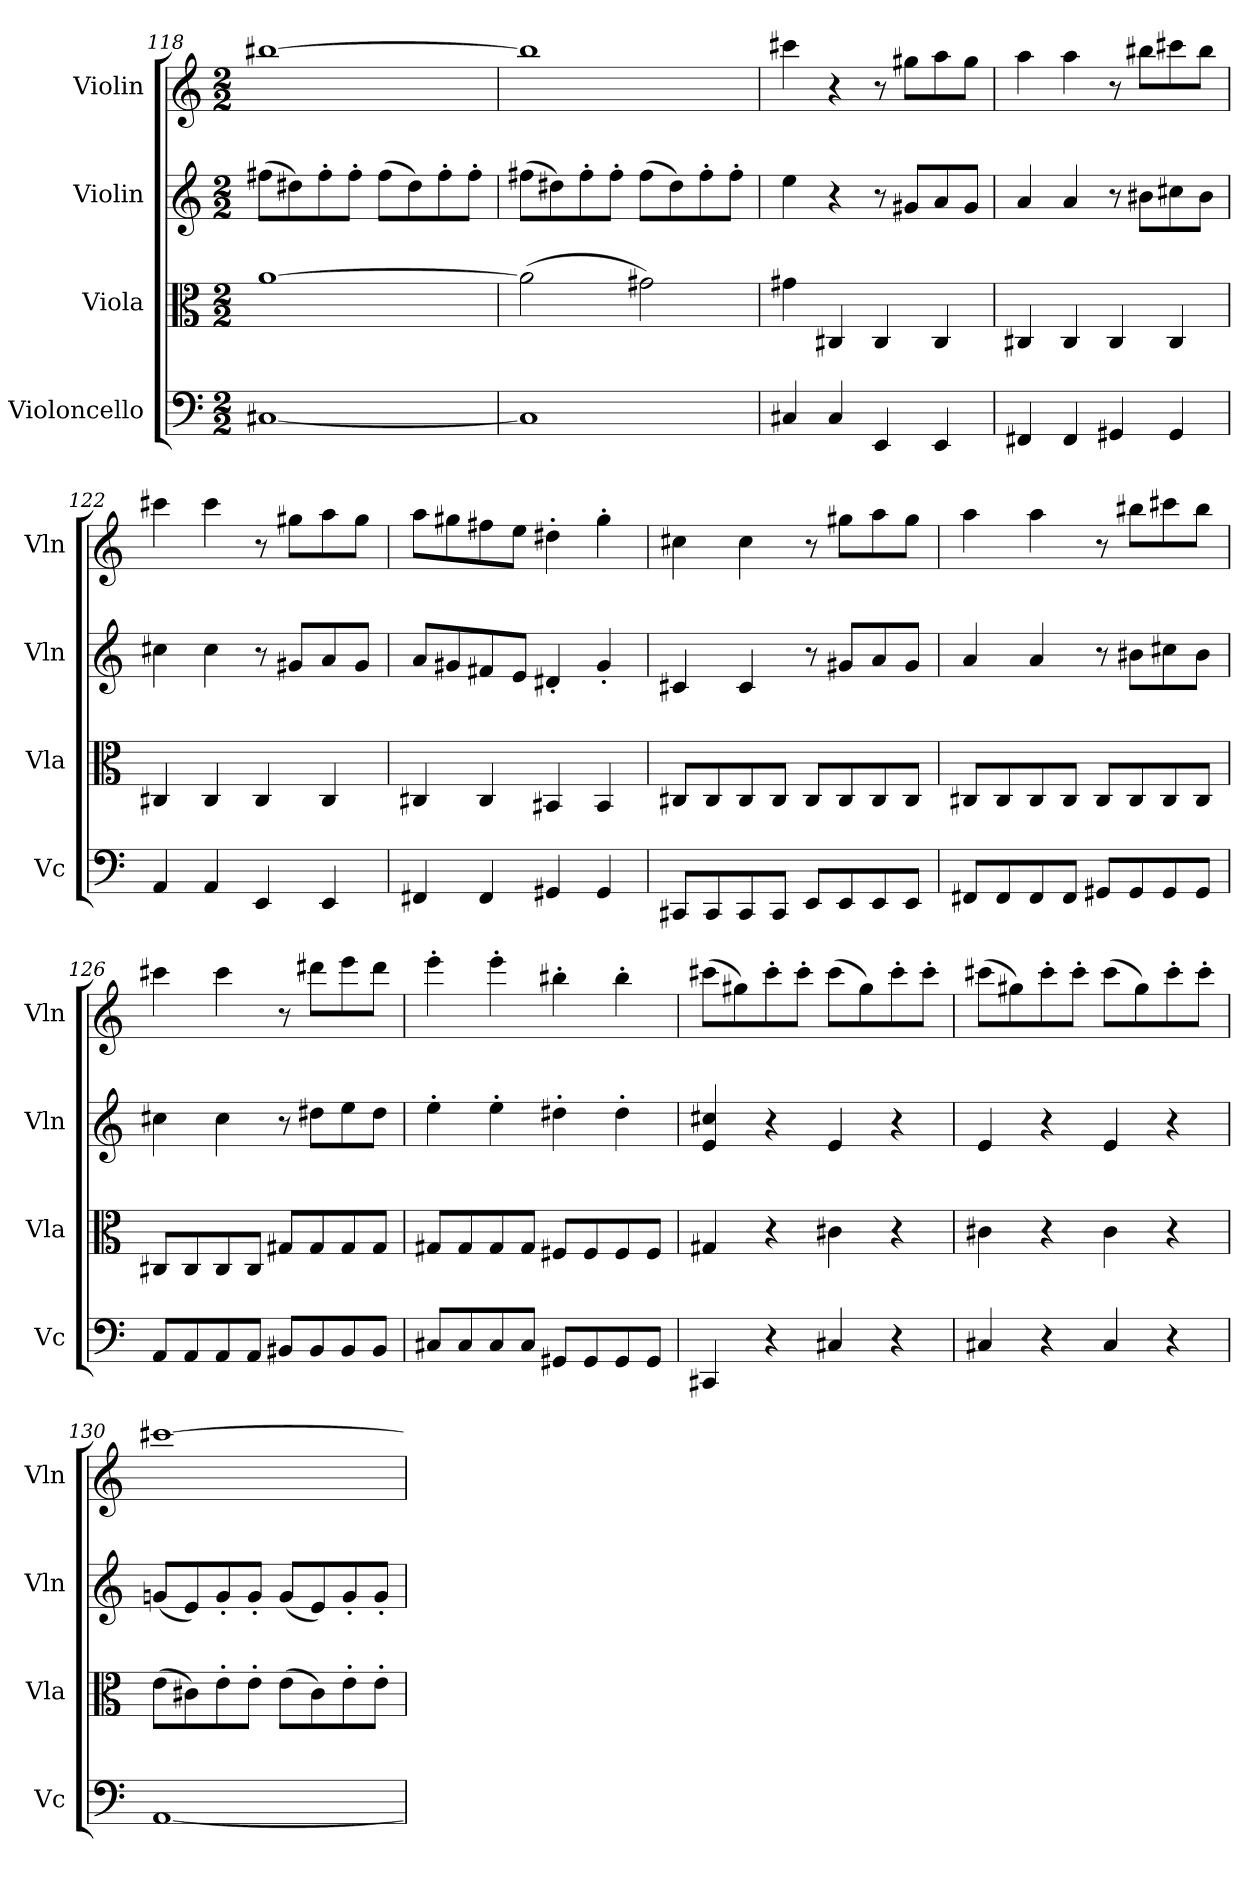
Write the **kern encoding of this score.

**kern	**kern	**kern	**kern
*part4	*part3	*part2	*part1
*staff4	*staff3	*staff2	*staff1
*I"Violoncello	*I"Viola	*I"Violin	*I"Violin
*I'Vc	*I'Vla	*I'Vln	*I'Vln
*clefF4	*clefC3	*clefG2	*clefG2
*k[]	*k[]	*k[]	*k[]
*M2/2	*M2/2	*M2/2	*M2/2
=118	=118	=118	=118
[1C#X	[1a	(8ff#X\L	[1bb#X
.	.	8dd#X\)	.
.	.	8ff#'\	.
.	.	8ff#'\J	.
.	.	(8ff#\L	.
.	.	8dd#\)	.
.	.	8ff#'\	.
.	.	8ff#'\J	.
=119	=119	=119	=119
1C#]	(2a\]	(8ff#X\L	1bb#]
.	.	8dd#X\)	.
.	.	8ff#'\	.
.	.	8ff#'\J	.
.	2g#X\)	(8ff#\L	.
.	.	8dd#\)	.
.	.	8ff#'\	.
.	.	8ff#'\J	.
=120	=120	=120	=120
4C#X/	4g#X\	4ee\	4ccc#X\
4C#/	4C#X/	4r	4r
4EE/	4C#/	8r	8r
.	.	8g#X/L	8gg#X\L
4EE/	4C#/	8a/	8aa\
.	.	8g#/J	8gg#\J
=121	=121	=121	=121
4FF#X/	4C#X/	4a/	4aa\
4FF#/	4C#/	4a/	4aa\
4GG#X/	4C#/	8r	8r
.	.	8b#X\L	8bb#X\L
4GG#/	4C#/	8cc#X\	8ccc#X\
.	.	8b#\J	8bb#\J
=122	=122	=122	=122
4AA/	4C#X/	4cc#X\	4ccc#X\
4AA/	4C#/	4cc#\	4ccc#\
4EE/	4C#/	8r	8r
.	.	8g#X/L	8gg#X\L
4EE/	4C#/	8a/	8aa\
.	.	8g#/J	8gg#\J
=123	=123	=123	=123
4FF#X/	4C#X/	8a/L	8aa\L
.	.	8g#X/	8gg#X\
4FF#/	4C#/	8f#X/	8ff#X\
.	.	8e/J	8ee\J
4GG#X/	4BB#X/	4d#X'/	4dd#X'\
4GG#/	4BB#/	4g#'/	4gg#'\
=124	=124	=124	=124
8CC#X/L	8C#X/L	4c#X/	4cc#X\
8CC#/	8C#/	.	.
8CC#/	8C#/	4c#/	4cc#\
8CC#/J	8C#/J	.	.
8EE/L	8C#/L	8r	8r
8EE/	8C#/	8g#X/L	8gg#X\L
8EE/	8C#/	8a/	8aa\
8EE/J	8C#/J	8g#/J	8gg#\J
=125	=125	=125	=125
8FF#X/L	8C#X/L	4a/	4aa\
8FF#/	8C#/	.	.
8FF#/	8C#/	4a/	4aa\
8FF#/J	8C#/J	.	.
8GG#X/L	8C#/L	8r	8r
8GG#/	8C#/	8b#X\L	8bb#X\L
8GG#/	8C#/	8cc#X\	8ccc#X\
8GG#/J	8C#/J	8b#\J	8bb#\J
=126	=126	=126	=126
8AA/L	8C#X/L	4cc#X\	4ccc#X\
8AA/	8C#/	.	.
8AA/	8C#/	4cc#\	4ccc#\
8AA/J	8C#/J	.	.
8BB#X/L	8G#X/L	8r	8r
8BB#/	8G#/	8dd#X\L	8ddd#X\L
8BB#/	8G#/	8ee\	8eee\
8BB#/J	8G#/J	8dd#\J	8ddd#\J
=127	=127	=127	=127
8C#X/L	8G#X/L	4ee'\	4eee'\
8C#/	8G#/	.	.
8C#/	8G#/	4ee'\	4eee'\
8C#/J	8G#/J	.	.
8GG#X/L	8F#X/L	4dd#X'\	4bb#X'\
8GG#/	8F#/	.	.
8GG#/	8F#/	4dd#'\	4bb#'\
8GG#/J	8F#/J	.	.
=128	=128	=128	=128
4CC#X/	4G#X/	4e/ 4cc#X/	(8ccc#X\L
.	.	.	8gg#X\)
4r	4r	4r	8ccc#'\
.	.	.	8ccc#'\J
4C#X/	4c#X\	4e/	(8ccc#\L
.	.	.	8gg#\)
4r	4r	4r	8ccc#'\
.	.	.	8ccc#'\J
=129	=129	=129	=129
4C#X/	4c#X\	4e/	(8ccc#X\L
.	.	.	8gg#X\)
4r	4r	4r	8ccc#'\
.	.	.	8ccc#'\J
4C#/	4c#\	4e/	(8ccc#\L
.	.	.	8gg#\)
4r	4r	4r	8ccc#'\
.	.	.	8ccc#'\J
=130	=130	=130	=130
[1AA	(8e\L	(8gn/L	[1ccc#X
.	8c#X\)	8e/)	.
.	8e'\	8g'/	.
.	8e'\J	8g'/J	.
.	(8e\L	(8g/L	.
.	8c#\)	8e/)	.
.	8e'\	8g'/	.
.	8e'\J	8g'/J	.
=	=	=	=
*-	*-	*-	*-
